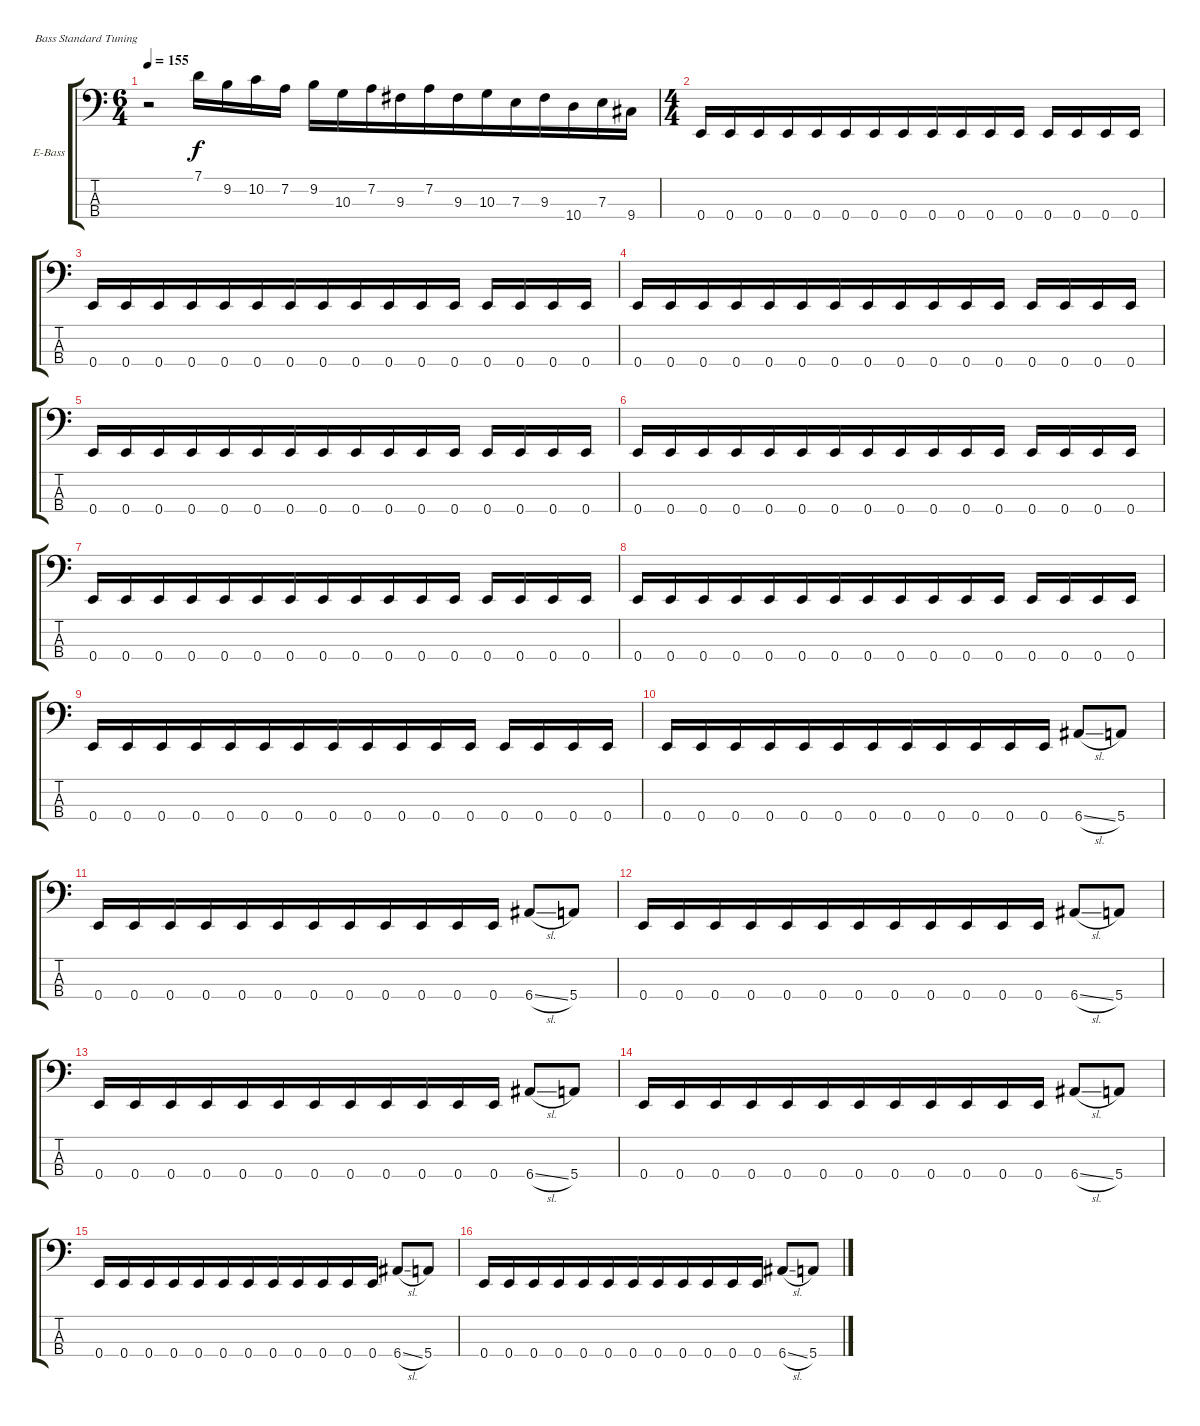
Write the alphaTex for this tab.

\bracketExtendMode groupsimilarinstruments
\firstSystemTrackNameOrientation horizontal
\otherSystemsTrackNameOrientation horizontal
\track ("David Ellefson" "E-Bass") {instrument electricbassfinger}
\staff {score tabs}
\tuning (G2 D2 A1 E1)
\ts (6 4)
\beaming (8 6 6)
\tempo 155
\clef f4
\ks c
r.2{dy f} 7.1.16 9.2.16 10.2.16 7.2.16 9.2.16 10.3.16 7.2.16 9.3.16 7.2.16 9.3.16 10.3.16 7.3.16 9.3.16 10.4.16 7.3.16 9.4.16 |
\ts (4 4)
\beaming (8 6 6)
0.4.16 0.4.16 0.4.16 0.4.16 0.4.16 0.4.16 0.4.16 0.4.16 0.4.16 0.4.16 0.4.16 0.4.16 0.4.16 0.4.16 0.4.16 0.4.16 |
0.4.16 0.4.16 0.4.16 0.4.16 0.4.16 0.4.16 0.4.16 0.4.16 0.4.16 0.4.16 0.4.16 0.4.16 0.4.16 0.4.16 0.4.16 0.4.16 |
0.4.16 0.4.16 0.4.16 0.4.16 0.4.16 0.4.16 0.4.16 0.4.16 0.4.16 0.4.16 0.4.16 0.4.16 0.4.16 0.4.16 0.4.16 0.4.16 |
0.4.16 0.4.16 0.4.16 0.4.16 0.4.16 0.4.16 0.4.16 0.4.16 0.4.16 0.4.16 0.4.16 0.4.16 0.4.16 0.4.16 0.4.16 0.4.16 |
0.4.16 0.4.16 0.4.16 0.4.16 0.4.16 0.4.16 0.4.16 0.4.16 0.4.16 0.4.16 0.4.16 0.4.16 0.4.16 0.4.16 0.4.16 0.4.16 |
0.4.16 0.4.16 0.4.16 0.4.16 0.4.16 0.4.16 0.4.16 0.4.16 0.4.16 0.4.16 0.4.16 0.4.16 0.4.16 0.4.16 0.4.16 0.4.16 |
0.4.16 0.4.16 0.4.16 0.4.16 0.4.16 0.4.16 0.4.16 0.4.16 0.4.16 0.4.16 0.4.16 0.4.16 0.4.16 0.4.16 0.4.16 0.4.16 |
0.4.16 0.4.16 0.4.16 0.4.16 0.4.16 0.4.16 0.4.16 0.4.16 0.4.16 0.4.16 0.4.16 0.4.16 0.4.16 0.4.16 0.4.16 0.4.16 |
0.4.16 0.4.16 0.4.16 0.4.16 0.4.16 0.4.16 0.4.16 0.4.16 0.4.16 0.4.16 0.4.16 0.4.16 6.4{sl}.8 5.4.8 |
0.4.16 0.4.16 0.4.16 0.4.16 0.4.16 0.4.16 0.4.16 0.4.16 0.4.16 0.4.16 0.4.16 0.4.16 6.4{sl}.8 5.4.8 |
0.4.16 0.4.16 0.4.16 0.4.16 0.4.16 0.4.16 0.4.16 0.4.16 0.4.16 0.4.16 0.4.16 0.4.16 6.4{sl}.8 5.4.8 |
0.4.16 0.4.16 0.4.16 0.4.16 0.4.16 0.4.16 0.4.16 0.4.16 0.4.16 0.4.16 0.4.16 0.4.16 6.4{sl}.8 5.4.8 |
0.4.16 0.4.16 0.4.16 0.4.16 0.4.16 0.4.16 0.4.16 0.4.16 0.4.16 0.4.16 0.4.16 0.4.16 6.4{sl}.8 5.4.8 |
0.4.16 0.4.16 0.4.16 0.4.16 0.4.16 0.4.16 0.4.16 0.4.16 0.4.16 0.4.16 0.4.16 0.4.16 6.4{sl}.8 5.4.8 |
0.4.16 0.4.16 0.4.16 0.4.16 0.4.16 0.4.16 0.4.16 0.4.16 0.4.16 0.4.16 0.4.16 0.4.16 6.4{sl}.8 5.4.8
